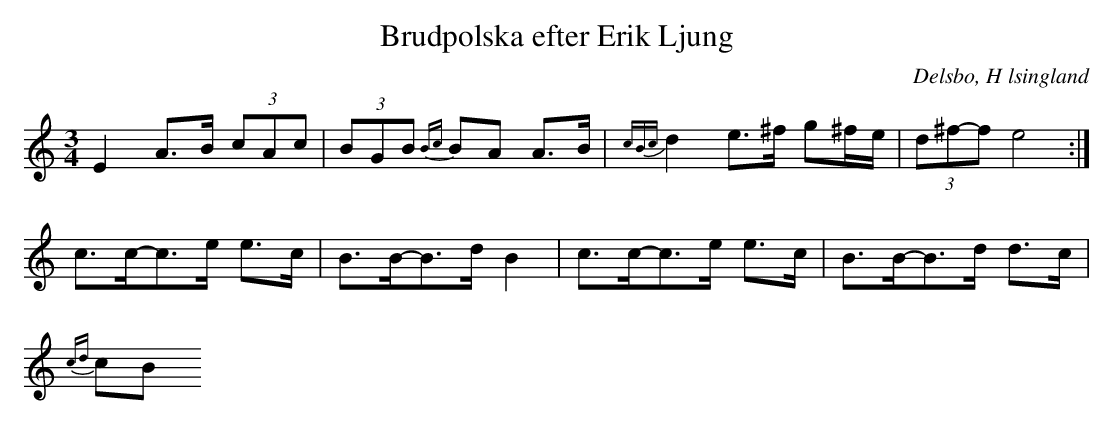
X:1
T: Brudpolska efter Erik Ljung
O: Delsbo, H lsingland
M: 3/4
L: 1/8
K: Am
E2 A>B (3cAc| (3BGB {Bc}BA A>B|{cBc}d2 e>^f g^f/e/|(3d^f-f e4 :|
c>c-c>e e>c|B>B-B>d B2|c>c-c>e e>c|B>B-B>d d>c|
{cd}cB
